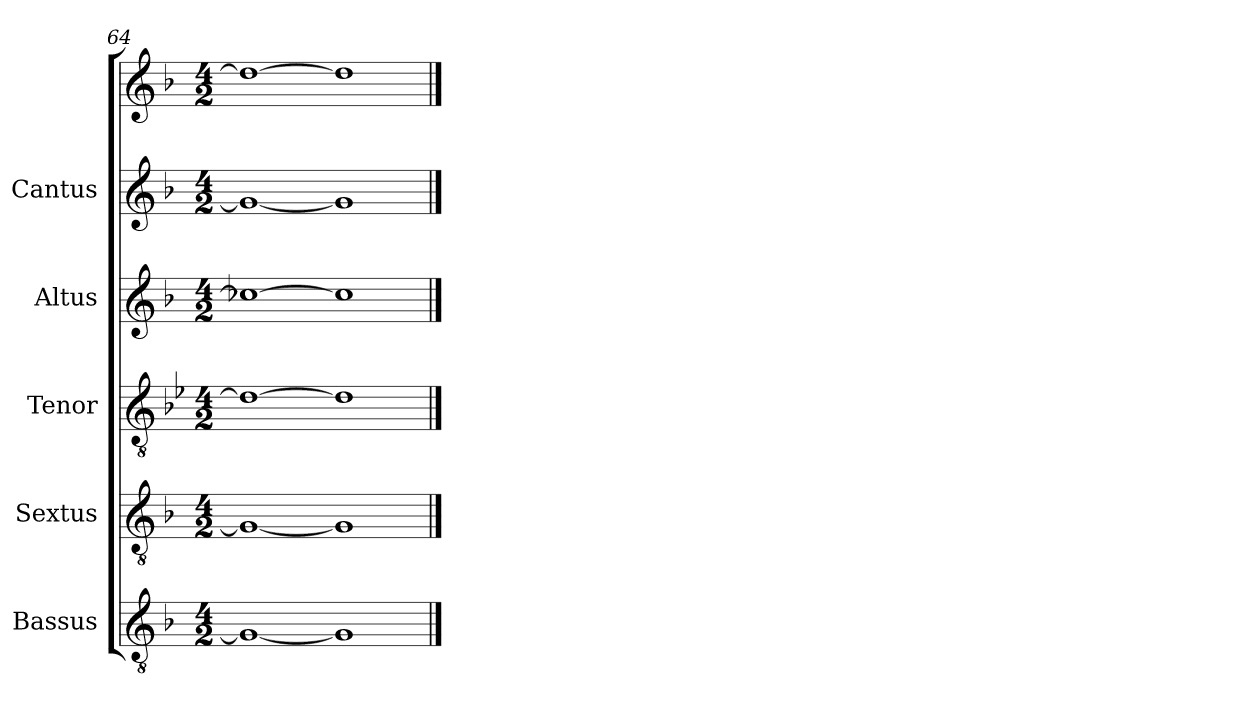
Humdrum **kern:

**kern	**kern	**kern	**kern	**kern	**kern
*part5	*part4	*part3	*part2	*part1	*part1
*staff6	*staff5	*staff4	*staff3	*staff2	*staff1
*I"Bassus	*I"Sextus	*I"Tenor	*I"Altus	*I"Cantus	*
*clefGv2	*clefGv2	*clefGv2	*clefG2	*clefG2	*clefG2
*k[b-]	*k[b-]	*k[b-e-]	*k[b-]	*k[b-]	*k[b-]
*F:	*F:	*B-:	*F:	*F:	*F:
*M4/2	*M4/2	*M4/2	*M4/2	*M4/2	*M4/2
=64	=64	=64	=64	=64	=64
1G_<	1G_<	1d_>	1cc-X_>	1g_<	1dd_>
1G]	1G]	1d]	1cc-]	1g]	1dd]
==	==	==	==	==	==
*-	*-	*-	*-	*-	*-
